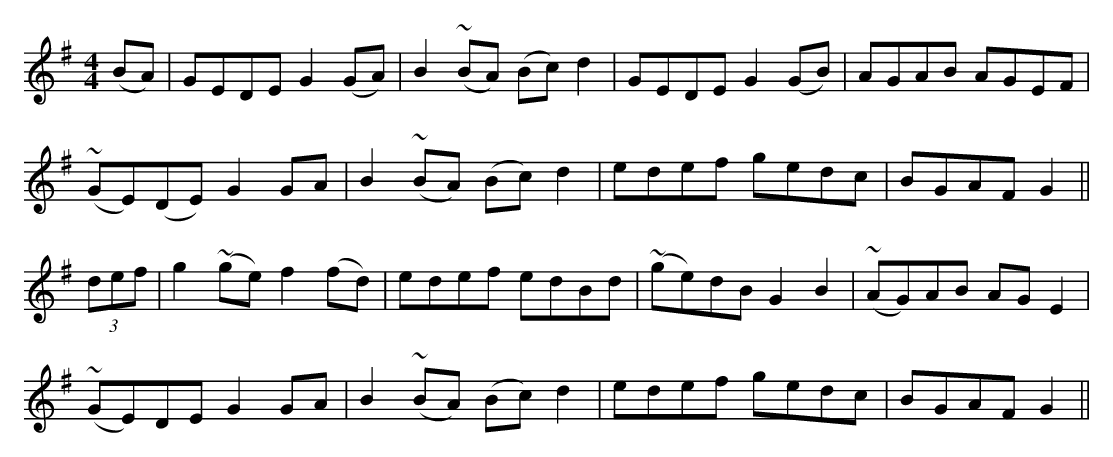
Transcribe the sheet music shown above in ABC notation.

X:1
M:4/4
K:G
(BA)|GEDE G2 (GA)|B2 ~(BA) (Bc) d2|GEDE G2 (GB)|AGAB AGEF|
~(GE)(DE) G2 GA|B2 ~(BA) (Bc) d2|edef gedc|BGAF G2||
(3def|g2 ~(ge) f2 (fd)|edef edBd|~(ge)dB G2 B2|~(AG)AB AG E2|
~(GE)DE G2 GA|B2 ~(BA) (Bc) d2|edef gedc|BGAF G2||
